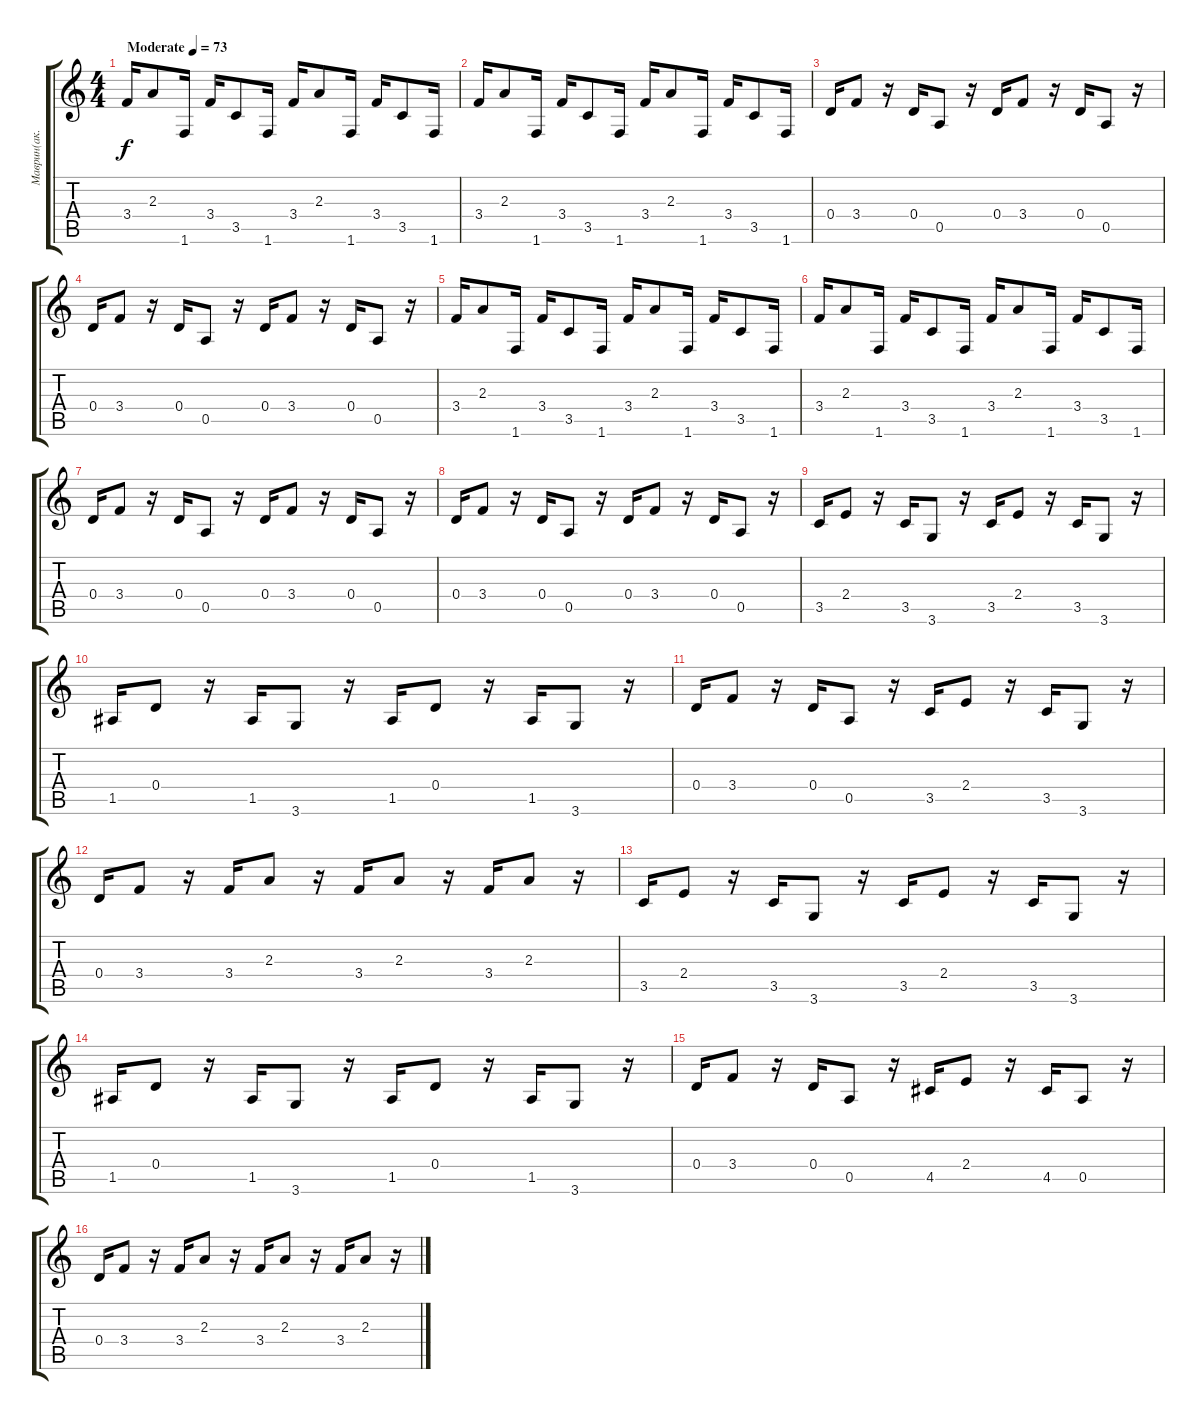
\track ("Маврин(ак.гитара)" "Маврин(ак.") {instrument acousticguitarsteel}
\staff {score tabs}
\tuning (E4 B3 G3 D3 A2 E2) {hide}
\ts (4 4)
\tempo (73 "Moderate")
\clef g2
\ks c
3.4.16{dy f instrument acousticguitarsteel} 2.3.8 1.6.16 3.4.16 3.5.8 1.6.16 3.4.16 2.3.8 1.6.16 3.4.16 3.5.8 1.6.16 |
3.4.16 2.3.8 1.6.16 3.4.16 3.5.8 1.6.16 3.4.16 2.3.8 1.6.16 3.4.16 3.5.8 1.6.16 |
0.4.16 3.4.8 r.16 0.4.16 0.5.8 r.16 0.4.16 3.4.8 r.16 0.4.16 0.5.8 r.16 |
0.4.16 3.4.8 r.16 0.4.16 0.5.8 r.16 0.4.16 3.4.8 r.16 0.4.16 0.5.8 r.16 |
3.4.16 2.3.8 1.6.16 3.4.16 3.5.8 1.6.16 3.4.16 2.3.8 1.6.16 3.4.16 3.5.8 1.6.16 |
3.4.16 2.3.8 1.6.16 3.4.16 3.5.8 1.6.16 3.4.16 2.3.8 1.6.16 3.4.16 3.5.8 1.6.16 |
0.4.16 3.4.8 r.16 0.4.16 0.5.8 r.16 0.4.16 3.4.8 r.16 0.4.16 0.5.8 r.16 |
0.4.16 3.4.8 r.16 0.4.16 0.5.8 r.16 0.4.16 3.4.8 r.16 0.4.16 0.5.8 r.16 |
3.5.16 2.4.8 r.16 3.5.16 3.6.8 r.16 3.5.16 2.4.8 r.16 3.5.16 3.6.8 r.16 |
1.5.16 0.4.8 r.16 1.5.16 3.6.8 r.16 1.5.16 0.4.8 r.16 1.5.16 3.6.8 r.16 |
0.4.16 3.4.8 r.16 0.4.16 0.5.8 r.16 3.5.16 2.4.8 r.16 3.5.16 3.6.8 r.16 |
0.4.16 3.4.8 r.16 3.4.16 2.3.8 r.16 3.4.16 2.3.8 r.16 3.4.16 2.3.8 r.16 |
3.5.16 2.4.8 r.16 3.5.16 3.6.8 r.16 3.5.16 2.4.8 r.16 3.5.16 3.6.8 r.16 |
1.5.16 0.4.8 r.16 1.5.16 3.6.8 r.16 1.5.16 0.4.8 r.16 1.5.16 3.6.8 r.16 |
0.4.16 3.4.8 r.16 0.4.16 0.5.8 r.16 4.5.16 2.4.8 r.16 4.5.16 0.5.8 r.16 |
0.4.16 3.4.8 r.16 3.4.16 2.3.8 r.16 3.4.16 2.3.8 r.16 3.4.16 2.3.8 r.16
